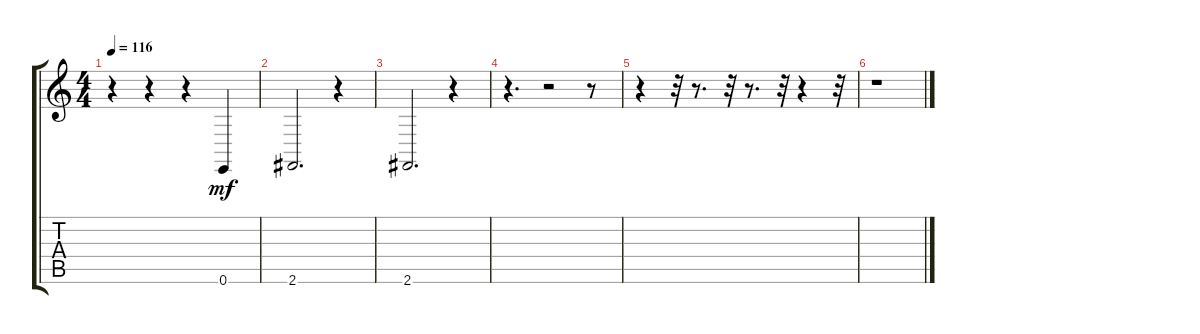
\track "" {instrument stringensemble1}
\staff {score tabs}
\tuning (E4 B3 G3 D3 A2 E2) {hide}
\ts (4 4)
\tempo 116
\clef g2
\ks c
r.4{dy mf} r.4 r.4 0.6.4 |
2.6.2{d} r.4 |
2.6.2{d} r.4 |
r.4{d} r.2 r.8 |
r.4 r.32 r.8{d} r.32 r.8{d} r.32 r.4 r.32 |
r.1
